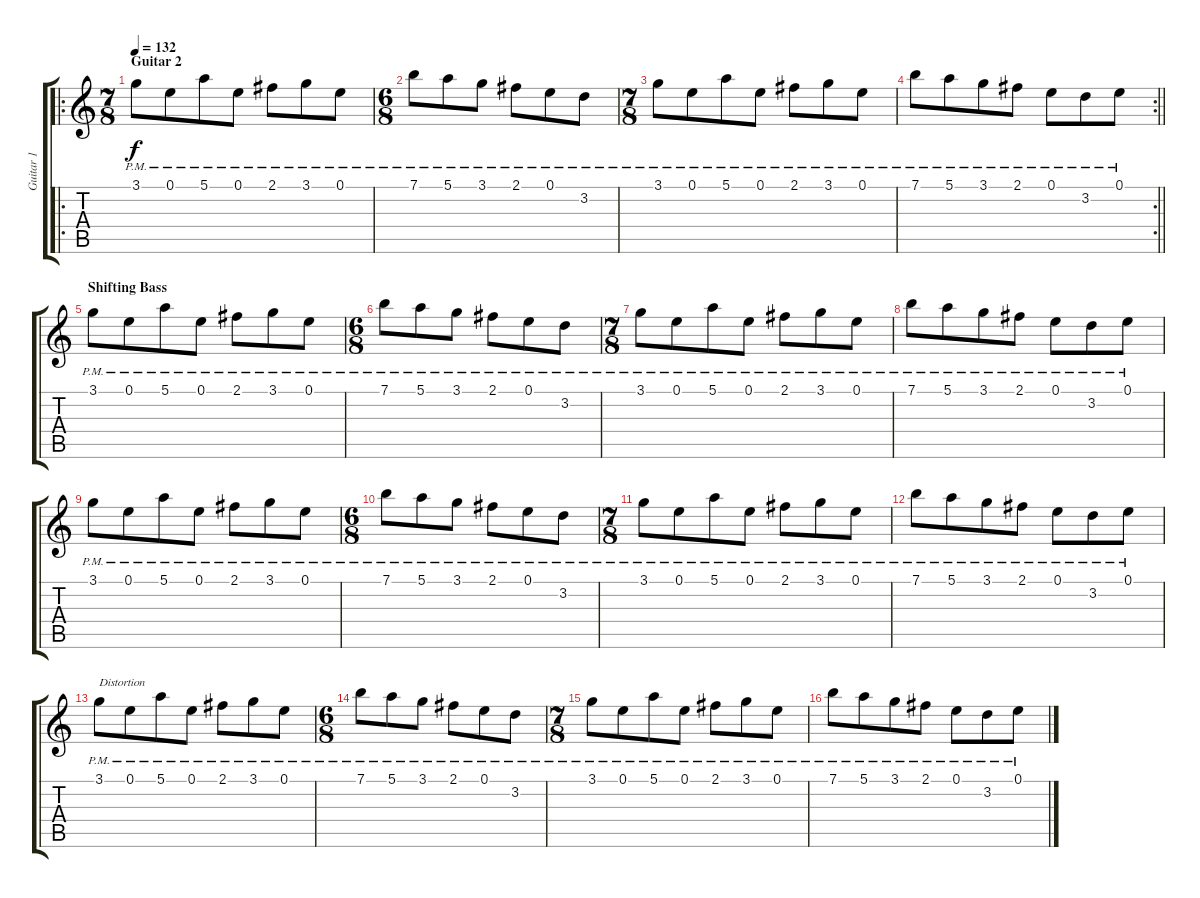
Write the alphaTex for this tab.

\track ("Guitar 1" "Guitar 1") {instrument electricguitarclean}
\staff {score tabs}
\tuning (E4 B3 G3 D3 A2 E2) {hide}
\ro
\ts (7 8)
\section ("" "Guitar 2")
\tempo 132
\clef g2
\ks c
3.1{pm}.8{dy f} 0.1{pm}.8 5.1{pm}.8 0.1{pm}.8 2.1{pm}.8 3.1{pm}.8 0.1{pm}.8 |
\ts (6 8)
7.1{pm}.8 5.1{pm}.8 3.1{pm}.8 2.1{pm}.8 0.1{pm}.8 3.2{pm}.8 |
\ts (7 8)
3.1{pm}.8 0.1{pm}.8 5.1{pm}.8 0.1{pm}.8 2.1{pm}.8 3.1{pm}.8 0.1{pm}.8 |
\rc 2
\barLineRight lightlight
7.1{pm}.8 5.1{pm}.8 3.1{pm}.8 2.1{pm}.8 0.1{pm}.8 3.2{pm}.8 0.1{pm}.8 |
\section ("" "Shifting Bass")
3.1{pm}.8 0.1{pm}.8 5.1{pm}.8 0.1{pm}.8 2.1{pm}.8 3.1{pm}.8 0.1{pm}.8 |
\ts (6 8)
7.1{pm}.8 5.1{pm}.8 3.1{pm}.8 2.1{pm}.8 0.1{pm}.8 3.2{pm}.8 |
\ts (7 8)
3.1{pm}.8 0.1{pm}.8 5.1{pm}.8 0.1{pm}.8 2.1{pm}.8 3.1{pm}.8 0.1{pm}.8 |
7.1{pm}.8 5.1{pm}.8 3.1{pm}.8 2.1{pm}.8 0.1{pm}.8 3.2{pm}.8 0.1{pm}.8 |
3.1{pm}.8 0.1{pm}.8 5.1{pm}.8 0.1{pm}.8 2.1{pm}.8 3.1{pm}.8 0.1{pm}.8 |
\ts (6 8)
7.1{pm}.8 5.1{pm}.8 3.1{pm}.8 2.1{pm}.8 0.1{pm}.8 3.2{pm}.8 |
\ts (7 8)
3.1{pm}.8 0.1{pm}.8 5.1{pm}.8 0.1{pm}.8 2.1{pm}.8 3.1{pm}.8 0.1{pm}.8 |
7.1{pm}.8 5.1{pm}.8 3.1{pm}.8 2.1{pm}.8 0.1{pm}.8 3.2{pm}.8 0.1{pm}.8 |
3.1{pm}.8{txt "Distortion" instrument distortionguitar} 0.1{pm}.8 5.1{pm}.8 0.1{pm}.8 2.1{pm}.8 3.1{pm}.8 0.1{pm}.8 |
\ts (6 8)
7.1{pm}.8 5.1{pm}.8 3.1{pm}.8 2.1{pm}.8 0.1{pm}.8 3.2{pm}.8 |
\ts (7 8)
3.1{pm}.8 0.1{pm}.8 5.1{pm}.8 0.1{pm}.8 2.1{pm}.8 3.1{pm}.8 0.1{pm}.8 |
7.1{pm}.8 5.1{pm}.8 3.1{pm}.8 2.1{pm}.8 0.1{pm}.8 3.2{pm}.8 0.1{pm}.8
